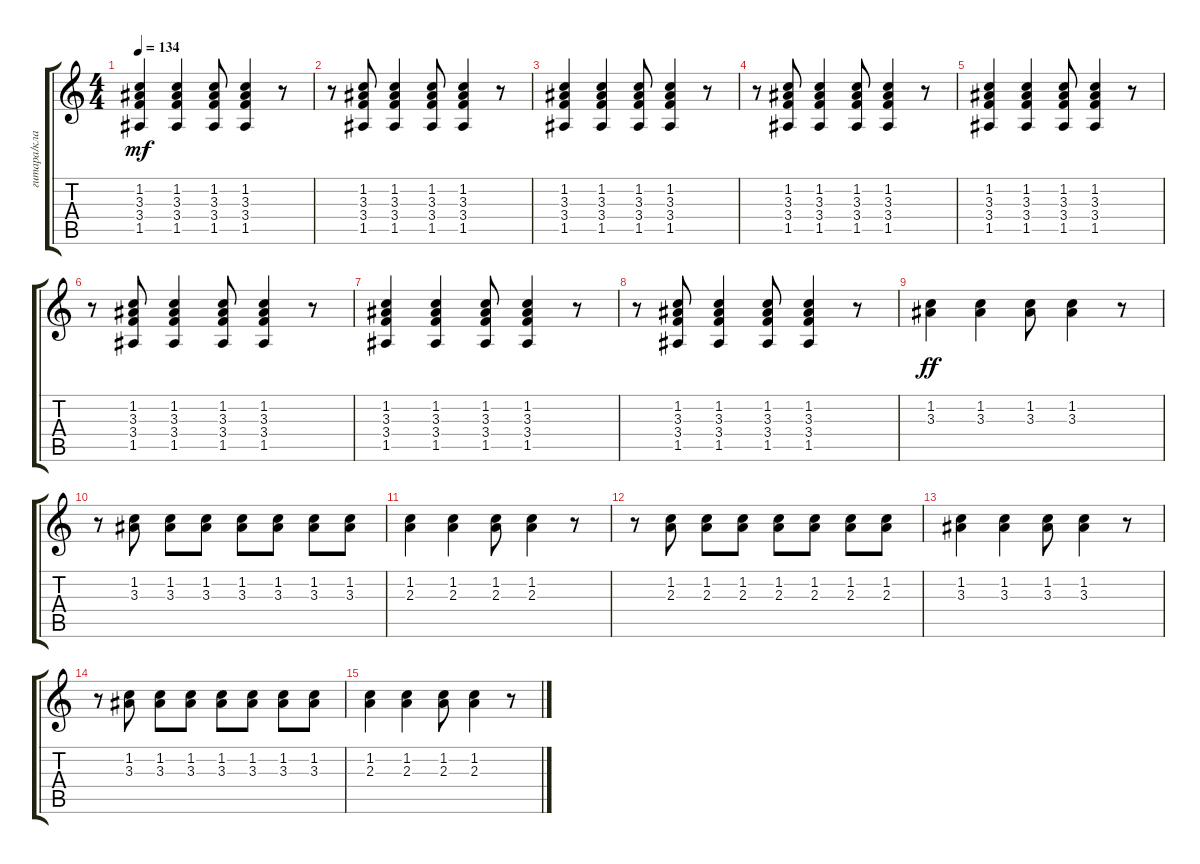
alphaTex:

\track ("гитара/клавиши xD" "гитара/кла") {instrument electricguitarmuted}
\staff {score tabs}
\tuning (E4 B3 G3 D3 A2 E2) {hide}
\ts (4 4)
\tempo 134
\clef g2
\ks c
(1.2 3.3 3.4 1.5).4{dy mf instrument distortionguitar} (1.2 3.3 3.4 1.5).4 (1.2 3.3 3.4 1.5).8 (1.2 3.3 3.4 1.5).4 r.8 |
r.8 (1.2 3.3 3.4 1.5).8 (1.2 3.3 3.4 1.5).4 (1.2 3.3 3.4 1.5).8 (1.2 3.3 3.4 1.5).4 r.8 |
(1.2 3.3 3.4 1.5).4 (1.2 3.3 3.4 1.5).4 (1.2 3.3 3.4 1.5).8 (1.2 3.3 3.4 1.5).4 r.8 |
r.8 (1.2 3.3 3.4 1.5).8 (1.2 3.3 3.4 1.5).4 (1.2 3.3 3.4 1.5).8 (1.2 3.3 3.4 1.5).4 r.8 |
(1.2 3.3 3.4 1.5).4 (1.2 3.3 3.4 1.5).4 (1.2 3.3 3.4 1.5).8 (1.2 3.3 3.4 1.5).4 r.8 |
r.8 (1.2 3.3 3.4 1.5).8 (1.2 3.3 3.4 1.5).4 (1.2 3.3 3.4 1.5).8 (1.2 3.3 3.4 1.5).4 r.8 |
(1.2 3.3 3.4 1.5).4 (1.2 3.3 3.4 1.5).4 (1.2 3.3 3.4 1.5).8 (1.2 3.3 3.4 1.5).4 r.8 |
r.8 (1.2 3.3 3.4 1.5).8 (1.2 3.3 3.4 1.5).4 (1.2 3.3 3.4 1.5).8 (1.2 3.3 3.4 1.5).4 r.8 |
(1.2 3.3).4{dy ff} (1.2 3.3).4 (1.2 3.3).8 (1.2 3.3).4 r.8 |
r.8 (1.2 3.3).8 (1.2 3.3).8 (1.2 3.3).8 (1.2 3.3).8 (1.2 3.3).8 (1.2 3.3).8 (1.2 3.3).8 |
(1.2 2.3).4 (1.2 2.3).4 (1.2 2.3).8 (1.2 2.3).4 r.8 |
r.8 (1.2 2.3).8 (1.2 2.3).8 (1.2 2.3).8 (1.2 2.3).8 (1.2 2.3).8 (1.2 2.3).8 (1.2 2.3).8 |
(1.2 3.3).4 (1.2 3.3).4 (1.2 3.3).8 (1.2 3.3).4 r.8 |
r.8 (1.2 3.3).8 (1.2 3.3).8 (1.2 3.3).8 (1.2 3.3).8 (1.2 3.3).8 (1.2 3.3).8 (1.2 3.3).8 |
(1.2 2.3).4 (1.2 2.3).4 (1.2 2.3).8 (1.2 2.3).4 r.8
